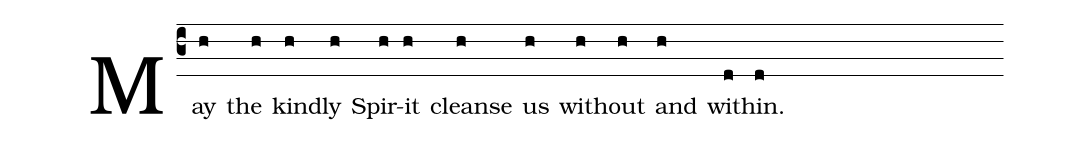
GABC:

%%
(c3) May(h) the(h) kind(h)ly(h) Spir(h)it(h) cleanse(h) us(h) with(h)out(h) and(h) with(d)in.(d)
